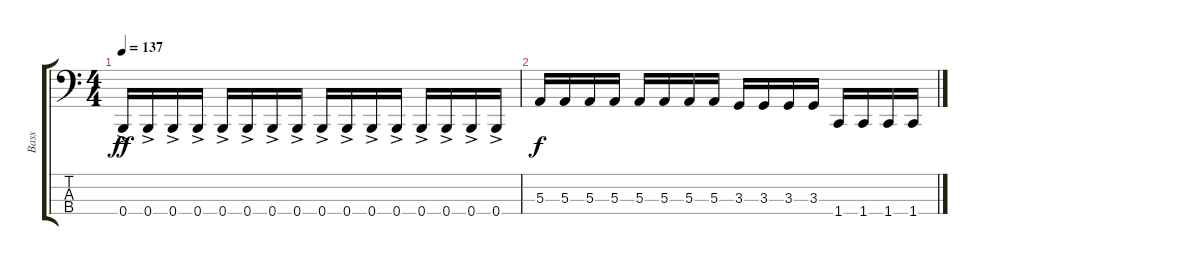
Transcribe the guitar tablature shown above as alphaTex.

\track ("Bass" "Bass") {instrument electricbassfinger}
\staff {score tabs}
\tuning (D2 A1 E1 B0) {hide}
\ts (4 4)
\tempo 137
\clef f4
\ks c
0.4{ac}.16{dy ff} 0.4{ac}.16 0.4{ac}.16 0.4{ac}.16 0.4{ac}.16 0.4{ac}.16 0.4{ac}.16 0.4{ac}.16 0.4{ac}.16 0.4{ac}.16 0.4{ac}.16 0.4{ac}.16 0.4{ac}.16 0.4{ac}.16 0.4{ac}.16 0.4{ac}.16 |
5.3.16{dy f} 5.3.16 5.3.16 5.3.16 5.3.16 5.3.16 5.3.16 5.3.16 3.3.16 3.3.16 3.3.16 3.3.16 1.4.16 1.4.16 1.4.16 1.4.16
